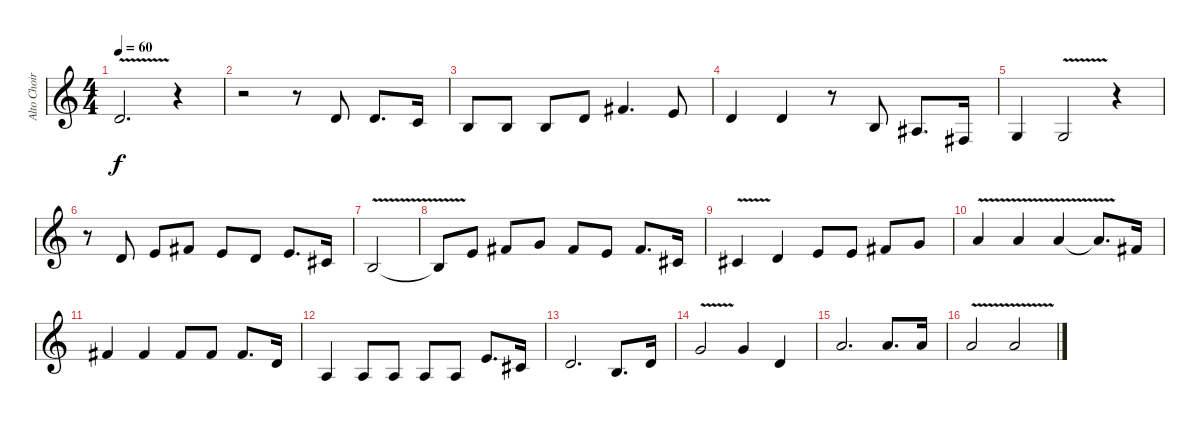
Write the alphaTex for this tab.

\track ("Alto Choir" "Alto Choir") {instrument choiraahs}
\staff {score}
\tuning (E4 B3 G3 D3 A2 E2 B1) {hide}
\ts (4 4)
\tempo 60
\clef g2
\ks c
3.2{v}.2{d dy f} r.4 |
r.2 r.8 3.2.8 3.2.8{d} 1.2.16 |
0.2.8 0.2.8 0.2.8 3.2.8 2.1.4{d} 0.1.8 |
3.2.4 3.2.4 r.8 0.2.8 3.3.8{d} 4.4.16 |
0.3.4 0.3{v}.2 r.4 |
r.8 3.2.8 0.1.8 2.1.8 0.1.8 3.2.8 0.1.8{d} 2.2.16 |
0.2{v}.2 |
0.2{v t}.8 0.1.8 2.1.8 3.1.8 2.1.8 0.1.8 2.1.8{d} 2.2.16 |
2.2{v}.4 3.2.4 0.1.8 0.1.8 2.1.8 3.1.8 |
5.1{v}.4 5.1{v}.4 5.1{v}.4 5.1{v t}.8{d} 2.1.16 |
2.1.4 2.1.4 2.1.8 2.1.8 2.1.8{d} 3.2.16 |
2.3.4 2.3.8 2.3.8 2.3.8 2.3.8 0.1.8{d} 2.2.16 |
3.2.2{d} 0.2.8{d} 3.2.16 |
3.1{v}.2 3.1.4 3.2.4 |
5.1.2{d} 5.1.8{d} 5.1.16 |
5.1{v}.2 5.1{v}.2
